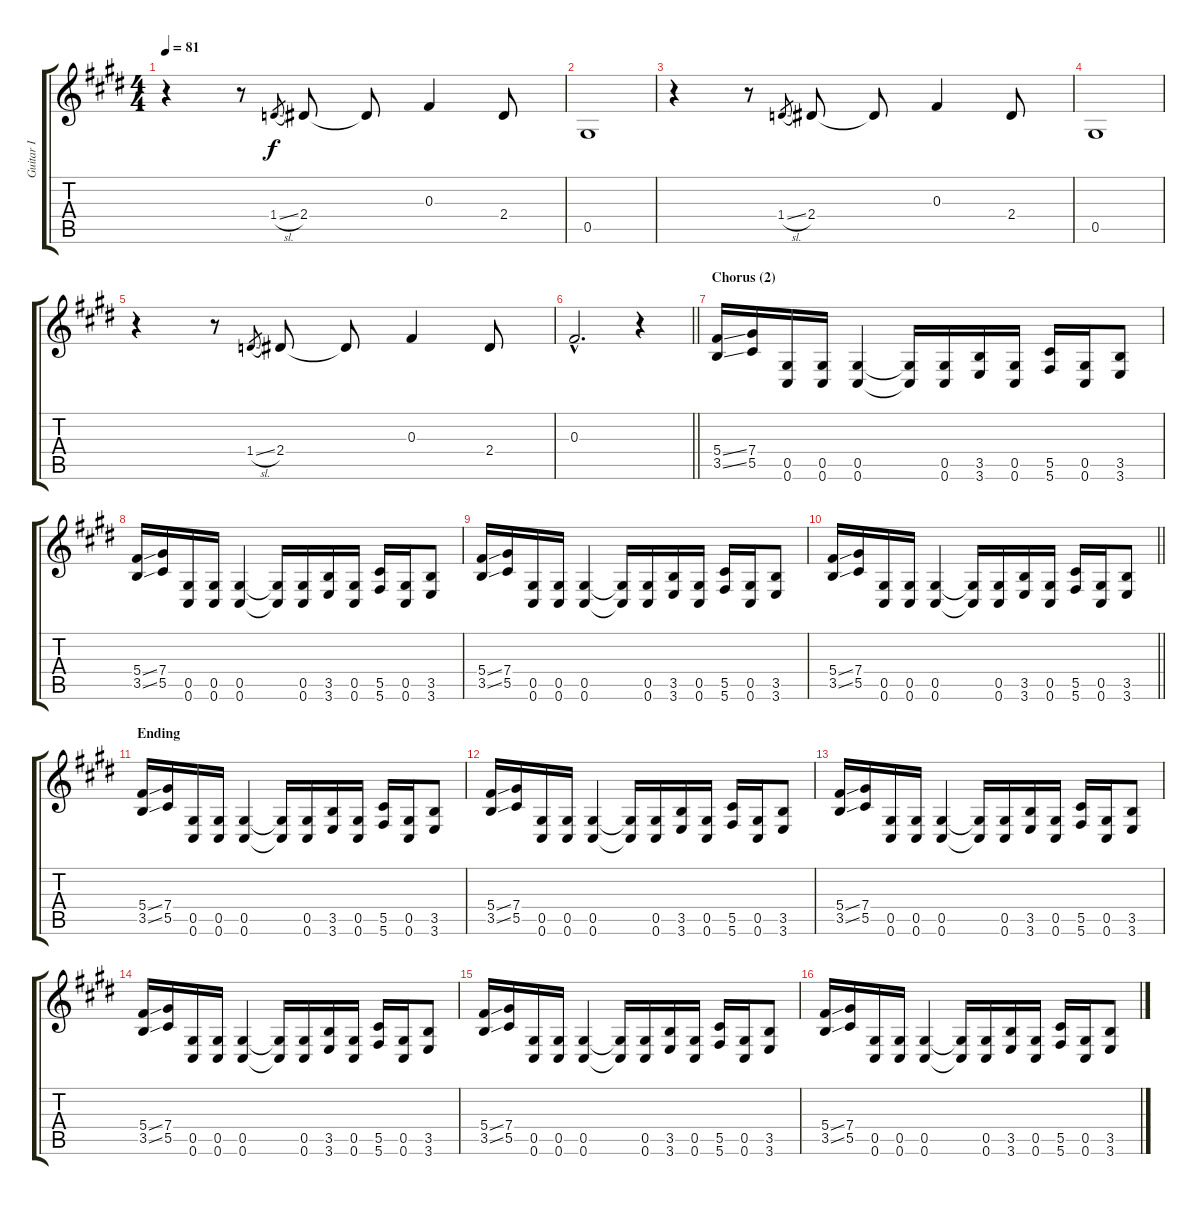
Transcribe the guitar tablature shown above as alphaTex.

\track ("Guitar I" "Guitar I") {instrument distortionguitar}
\staff {score tabs}
\tuning (Eb4 Bb3 Gb3 Db3 Ab2 Db2) {hide}
\ts (4 4)
\tempo 81
\clef g2
\ks c#minor
r.4{dy f} r.8 1.4{sl}.8{gr} 2.4.8 2.4{t}.8 0.3.4 2.4.8 |
0.5.1 |
r.4 r.8 1.4{sl}.8{gr} 2.4.8 2.4{t}.8 0.3.4 2.4.8 |
0.5.1 |
r.4 r.8 1.4{sl}.8{gr} 2.4.8 2.4{t}.8 0.3.4 2.4.8 |
\barLineRight lightlight
0.3{hac}.2{d} r.4 |
\section ("" "Chorus (2)")
(5.4{ss} 3.5{ss}).16 (7.4 5.5).16 (0.5 0.6).16 (0.5 0.6).16 (0.5 0.6).4 (0.5{t} 0.6{t}).16 (0.5 0.6).16 (3.5 3.6).16 (0.5 0.6).16 (5.5 5.6).16 (0.5 0.6).16 (3.5 3.6).8 |
(5.4{ss} 3.5{ss}).16 (7.4 5.5).16 (0.5 0.6).16 (0.5 0.6).16 (0.5 0.6).4 (0.5{t} 0.6{t}).16 (0.5 0.6).16 (3.5 3.6).16 (0.5 0.6).16 (5.5 5.6).16 (0.5 0.6).16 (3.5 3.6).8 |
(5.4{ss} 3.5{ss}).16 (7.4 5.5).16 (0.5 0.6).16 (0.5 0.6).16 (0.5 0.6).4 (0.5{t} 0.6{t}).16 (0.5 0.6).16 (3.5 3.6).16 (0.5 0.6).16 (5.5 5.6).16 (0.5 0.6).16 (3.5 3.6).8 |
\barLineRight lightlight
(5.4{ss} 3.5{ss}).16 (7.4 5.5).16 (0.5 0.6).16 (0.5 0.6).16 (0.5 0.6).4 (0.5{t} 0.6{t}).16 (0.5 0.6).16 (3.5 3.6).16 (0.5 0.6).16 (5.5 5.6).16 (0.5 0.6).16 (3.5 3.6).8 |
\section ("" "Ending")
(5.4{ss} 3.5{ss}).16 (7.4 5.5).16 (0.5 0.6).16 (0.5 0.6).16 (0.5 0.6).4 (0.5{t} 0.6{t}).16 (0.5 0.6).16 (3.5 3.6).16 (0.5 0.6).16 (5.5 5.6).16 (0.5 0.6).16 (3.5 3.6).8 |
(5.4{ss} 3.5{ss}).16 (7.4 5.5).16 (0.5 0.6).16 (0.5 0.6).16 (0.5 0.6).4 (0.5{t} 0.6{t}).16 (0.5 0.6).16 (3.5 3.6).16 (0.5 0.6).16 (5.5 5.6).16 (0.5 0.6).16 (3.5 3.6).8 |
(5.4{ss} 3.5{ss}).16 (7.4 5.5).16 (0.5 0.6).16 (0.5 0.6).16 (0.5 0.6).4 (0.5{t} 0.6{t}).16 (0.5 0.6).16 (3.5 3.6).16 (0.5 0.6).16 (5.5 5.6).16 (0.5 0.6).16 (3.5 3.6).8 |
(5.4{ss} 3.5{ss}).16 (7.4 5.5).16 (0.5 0.6).16 (0.5 0.6).16 (0.5 0.6).4 (0.5{t} 0.6{t}).16 (0.5 0.6).16 (3.5 3.6).16 (0.5 0.6).16 (5.5 5.6).16 (0.5 0.6).16 (3.5 3.6).8 |
(5.4{ss} 3.5{ss}).16 (7.4 5.5).16 (0.5 0.6).16 (0.5 0.6).16 (0.5 0.6).4 (0.5{t} 0.6{t}).16 (0.5 0.6).16 (3.5 3.6).16 (0.5 0.6).16 (5.5 5.6).16 (0.5 0.6).16 (3.5 3.6).8 |
(5.4{ss} 3.5{ss}).16 (7.4 5.5).16 (0.5 0.6).16 (0.5 0.6).16 (0.5 0.6).4 (0.5{t} 0.6{t}).16 (0.5 0.6).16 (3.5 3.6).16 (0.5 0.6).16 (5.5 5.6).16 (0.5 0.6).16 (3.5 3.6).8
